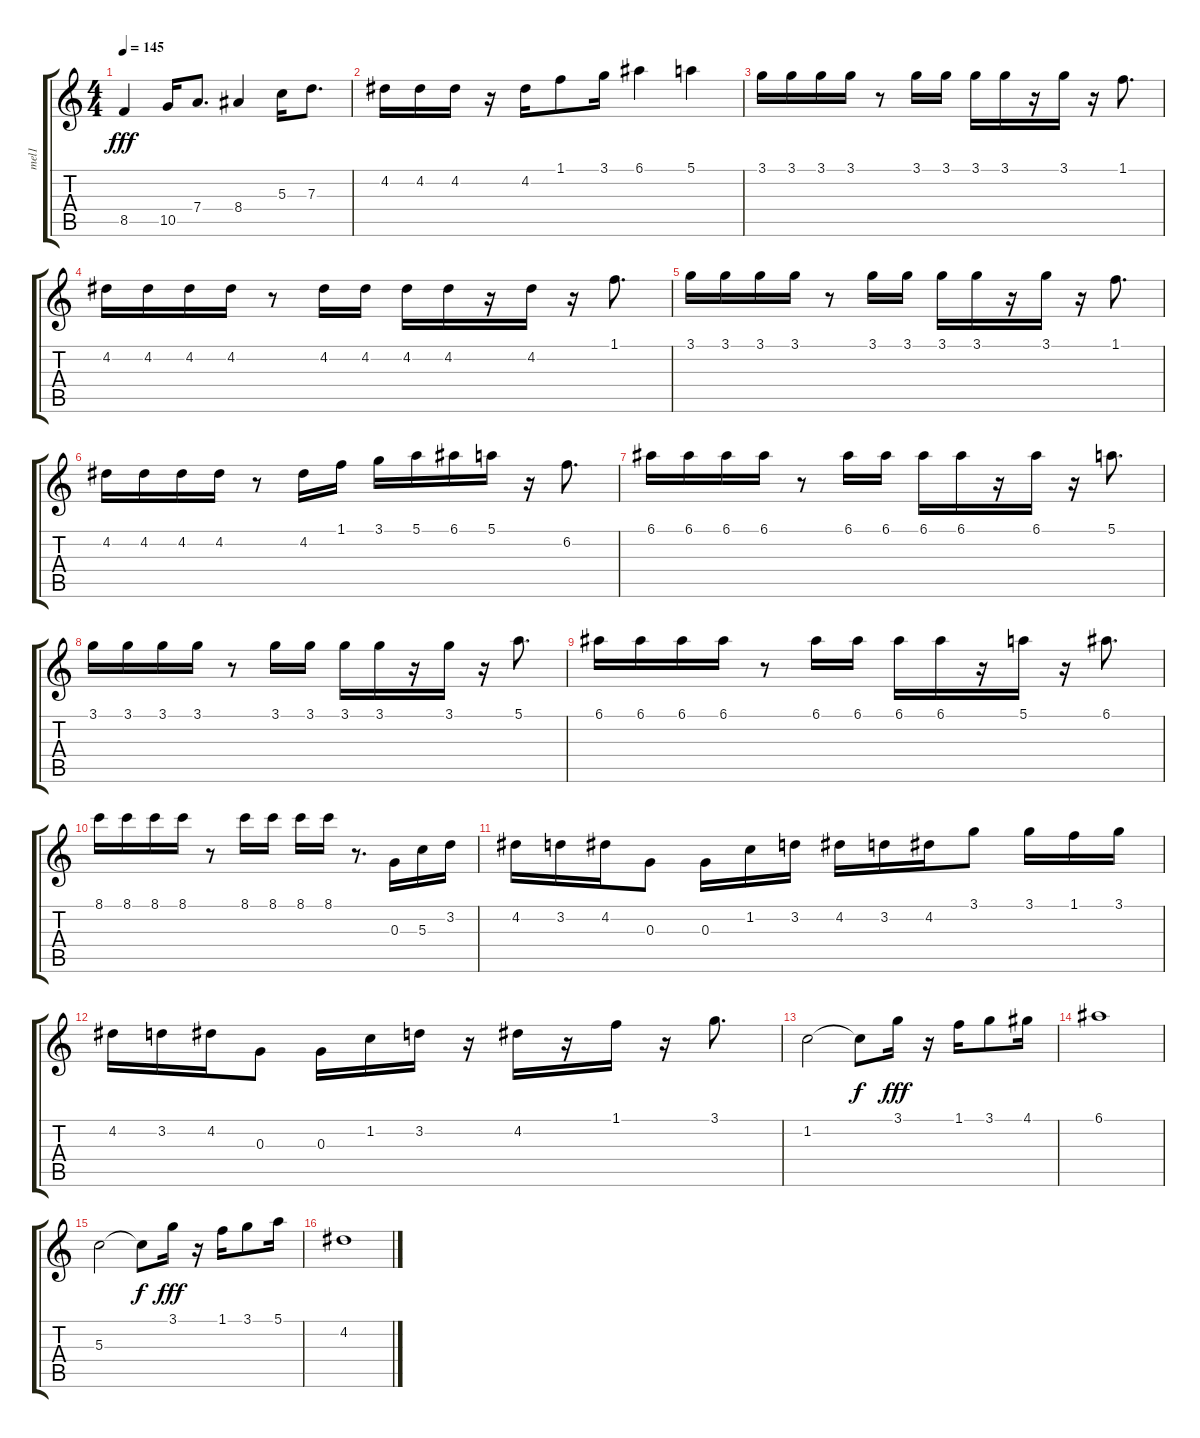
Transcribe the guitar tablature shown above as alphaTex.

\track ("mel1" "mel1") {instrument distortionguitar}
\staff {score tabs}
\tuning (E4 B3 G3 D3 A2 E2) {hide}
\ts (4 4)
\tempo 145
\clef g2
\ks c
8.5.4{dy fff} 10.5.16 7.4.8{d} 8.4.4 5.3.16 7.3.8{d} |
4.2.16 4.2.16 4.2.16 r.16 4.2.16 1.1.8 3.1.16 6.1.4 5.1.4 |
3.1.16 3.1.16 3.1.16 3.1.16 r.8 3.1.16 3.1.16 3.1.16 3.1.16 r.16 3.1.16 r.16 1.1.8{d} |
4.2.16 4.2.16 4.2.16 4.2.16 r.8 4.2.16 4.2.16 4.2.16 4.2.16 r.16 4.2.16 r.16 1.1.8{d} |
3.1.16 3.1.16 3.1.16 3.1.16 r.8 3.1.16 3.1.16 3.1.16 3.1.16 r.16 3.1.16 r.16 1.1.8{d} |
4.2.16 4.2.16 4.2.16 4.2.16 r.8 4.2.16 1.1.16 3.1.16 5.1.16 6.1.16 5.1.16 r.16 6.2.8{d} |
6.1.16 6.1.16 6.1.16 6.1.16 r.8 6.1.16 6.1.16 6.1.16 6.1.16 r.16 6.1.16 r.16 5.1.8{d} |
3.1.16 3.1.16 3.1.16 3.1.16 r.8 3.1.16 3.1.16 3.1.16 3.1.16 r.16 3.1.16 r.16 5.1.8{d} |
6.1.16 6.1.16 6.1.16 6.1.16 r.8 6.1.16 6.1.16 6.1.16 6.1.16 r.16 5.1.16 r.16 6.1.8{d} |
8.1.16 8.1.16 8.1.16 8.1.16 r.8 8.1.16 8.1.16 8.1.16 8.1.16 r.8{d} 0.3.16 5.3.16 3.2.16 |
4.2.16 3.2.16 4.2.16 0.3.8 0.3.16 1.2.16 3.2.16 4.2.16 3.2.16 4.2.16 3.1.8 3.1.16 1.1.16 3.1.16 |
4.2.16 3.2.16 4.2.16 0.3.8 0.3.16 1.2.16 3.2.16 r.16 4.2.16 r.16 1.1.16 r.16 3.1.8{d} |
1.2.2 1.2{t}.8{dy f} 3.1.16{dy fff} r.16 1.1.16 3.1.8 4.1.16 |
6.1.1 |
5.3.2 5.3{t}.8{dy f} 3.1.16{dy fff} r.16 1.1.16 3.1.8 5.1.16 |
4.2.1
